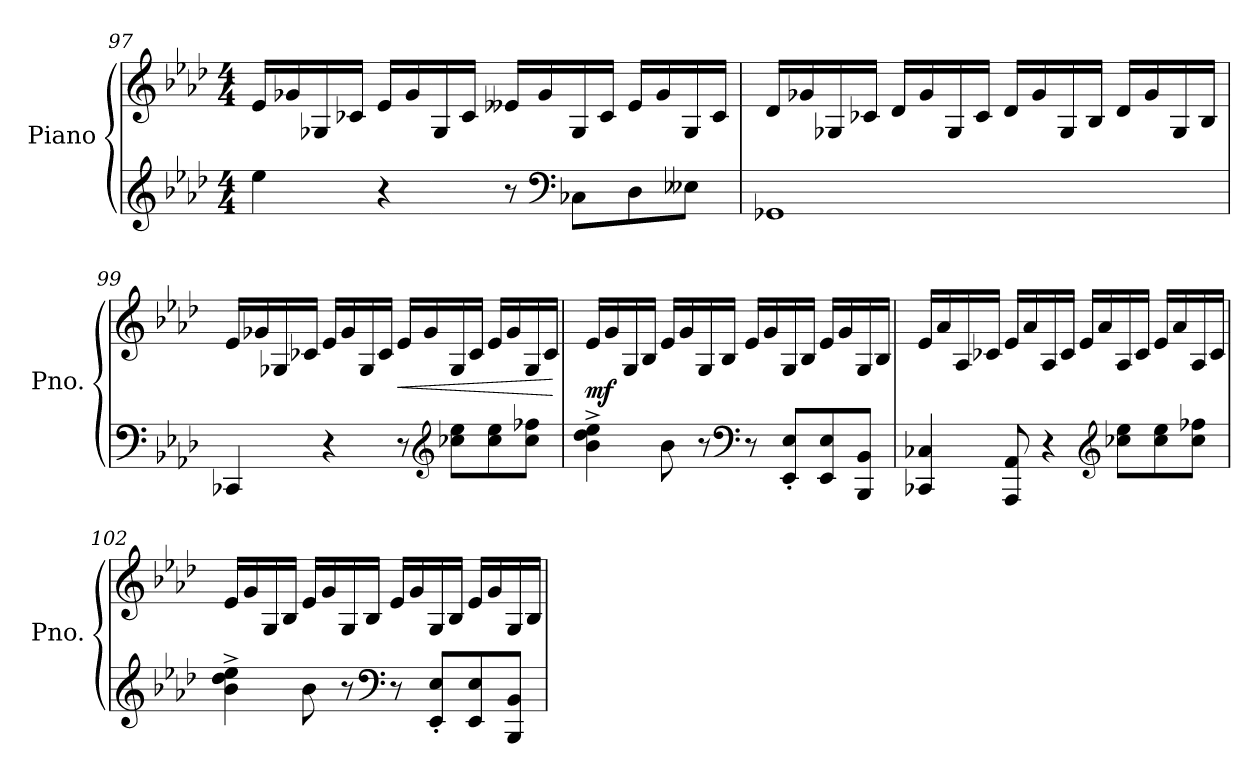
**kern	**kern	**dynam
*part1	*part1	*part1
*staff2	*staff1	*staff1/2
*I"Piano	*	*
*I'Pno.	*	*
!!LO:LB:g=z
*clefG2	*clefG2	*
*k[b-e-a-d-]	*k[b-e-a-d-]	*
*M4/4	*M4/4	*
=97	=97	=97
4ee-\	16e-/LL	.
.	16g-X/	.
.	16G-X/	.
.	16c-X/JJ	.
4r	16e-/LL	.
.	16g-/	.
.	16G-/	.
.	16c-/JJ	.
8r	16e--X/LL	.
.	16g-/	.
*clefF4	*	*
8C-X\L	16G-/	.
.	16c-/JJ	.
8D-\	16e--/LL	.
.	16g-/	.
8E--X\J	16G-/	.
.	16c-/JJ	.
=98	=98	=98
1GG-X	16d-/LL	.
.	16g-X/	.
.	16G-X/	.
.	16c-X/JJ	.
.	16d-/LL	.
.	16g-/	.
.	16G-/	.
.	16c-/JJ	.
.	16d-/LL	.
.	16g-/	.
.	16G-/	.
.	16B-/JJ	.
.	16d-/LL	.
.	16g-/	.
.	16G-/	.
.	16B-/JJ	.
!!LO:LB:g=z
=99	=99	=99
4CC-X/	16e-/LL	.
.	16g-X/	.
.	16G-X/	.
.	16c-X/JJ	.
4r	16e-/LL	.
.	16g-/	.
.	16G-/	.
.	16c-/JJ	.
!	!	!LO:HP:b
8r	16e-/LL	<
.	16g-/	.
*clefG2	*	*
8cc-X\ 8ee-\L	16G-/	.
.	16c-/JJ	.
8cc-\ 8ee-\	16e-/LL	.
.	16g-/	.
8cc-\ 8ff-X\J	16G-/	.
.	16c-/JJ	.
.	.	[
=100	=100	=100
!	!	!LO:DY:b
4b-\^ 4dd-\^ 4ee-\^	16e-/LL	mf
.	16g/	.
.	16G/	.
.	16B-/JJ	.
8b-\	16e-/LL	.
.	16g/	.
8r	16G/	.
.	16B-/JJ	.
*clefF4	*	*
8r	16e-/LL	.
.	16g/	.
8EE-/' 8E-/'L	16G/	.
.	16B-/JJ	.
8EE-/ 8E-/	16e-/LL	.
.	16g/	.
8BBB-/ 8BB-/J	16G/	.
.	16B-/JJ	.
!!LO:LB:g=z
=101	=101	=101
4CC-X/ 4C-X/	16e-/LL	.
.	16a-/	.
.	16A-/	.
.	16c-X/JJ	.
8AAA-/ 8AA-/	16e-/LL	.
.	16a-/	.
4r	16A-/	.
.	16c-/JJ	.
.	16e-/LL	.
.	16a-/	.
*clefG2	*	*
8cc-X\ 8ee-\L	16A-/	.
.	16c-/JJ	.
8cc-\ 8ee-\	16e-/LL	.
.	16a-/	.
8cc-\ 8ff-X\J	16A-/	.
.	16c-/JJ	.
=102	=102	=102
4b-\^ 4dd-\^ 4ee-\^	16e-/LL	.
.	16g/	.
.	16G/	.
.	16B-/JJ	.
8b-\	16e-/LL	.
.	16g/	.
8r	16G/	.
.	16B-/JJ	.
*clefF4	*	*
8r	16e-/LL	.
.	16g/	.
8EE-/' 8E-/'L	16G/	.
.	16B-/JJ	.
8EE-/ 8E-/	16e-/LL	.
.	16g/	.
8BBB-/ 8BB-/J	16G/	.
.	16B-/JJ	.
=	=	=
*-	*-	*-
